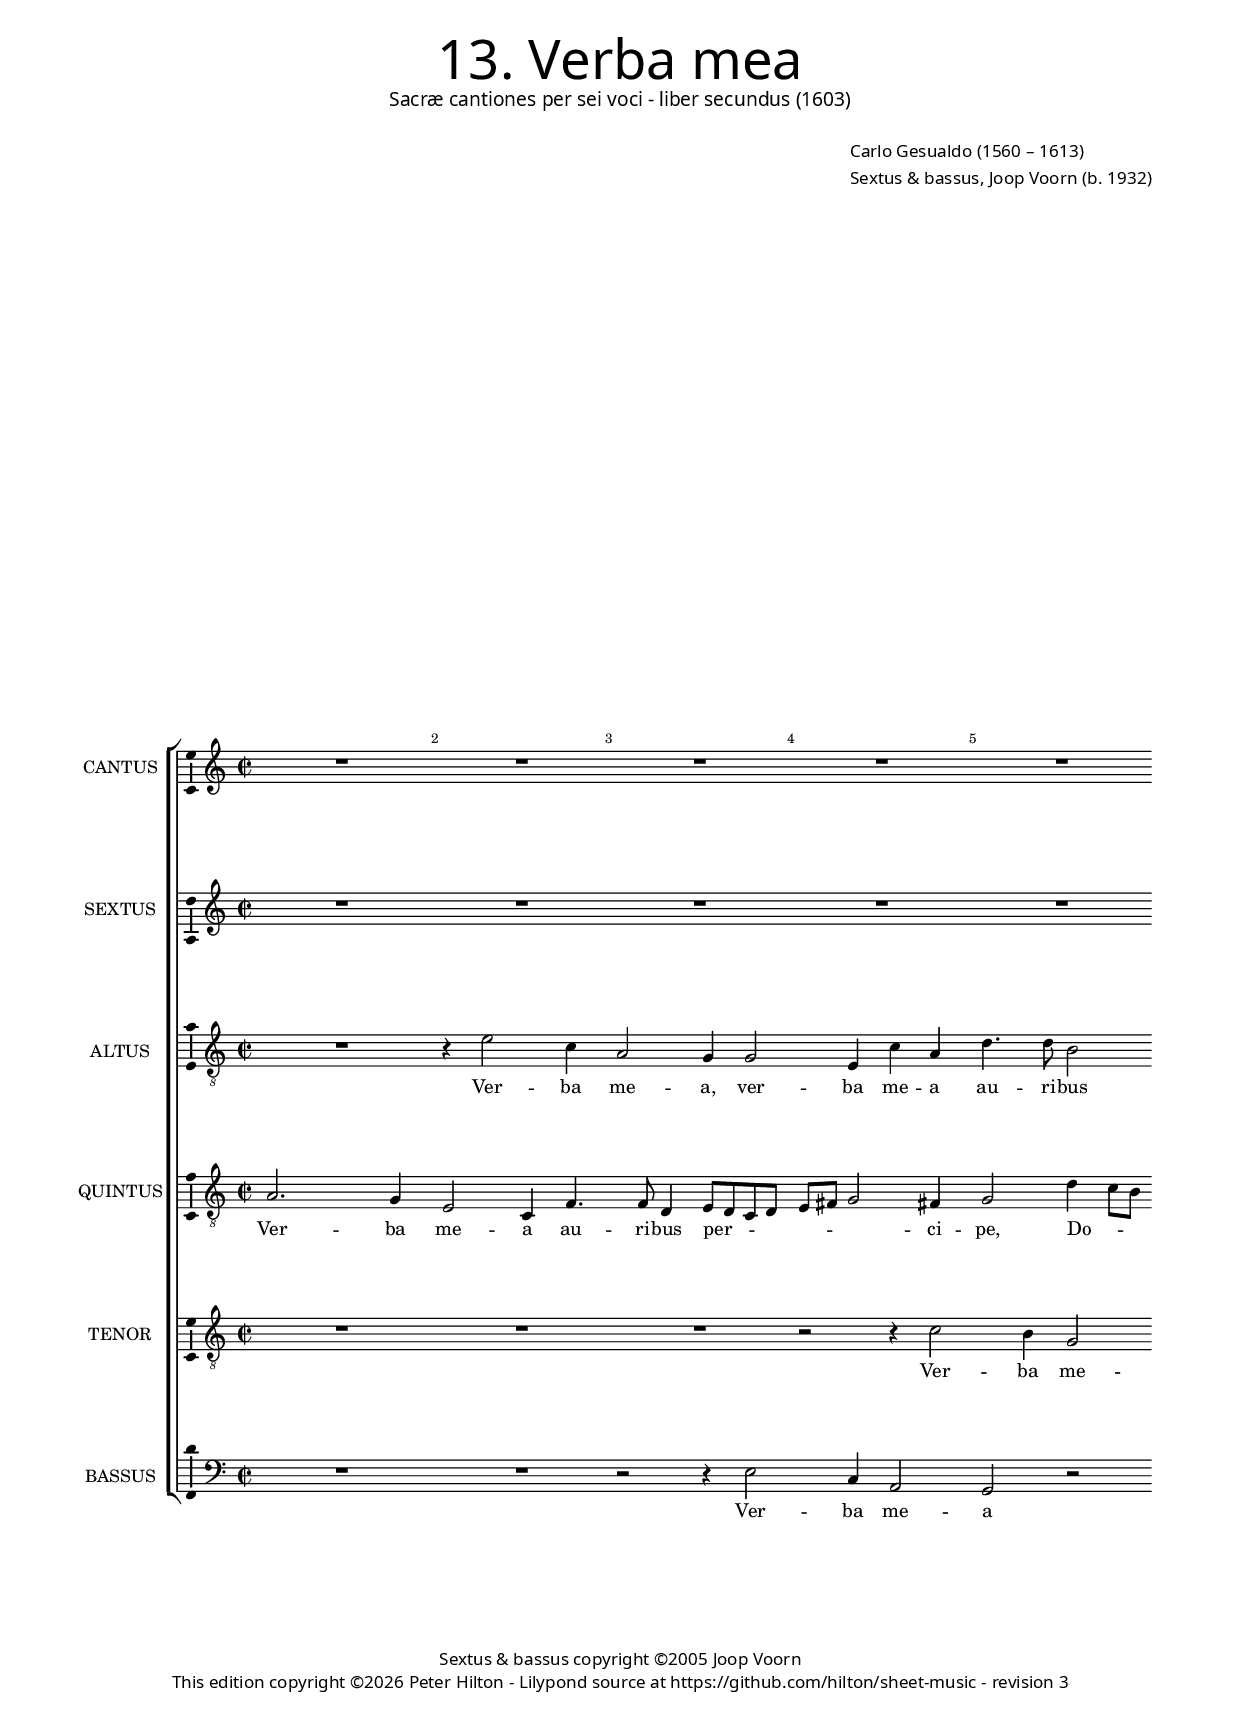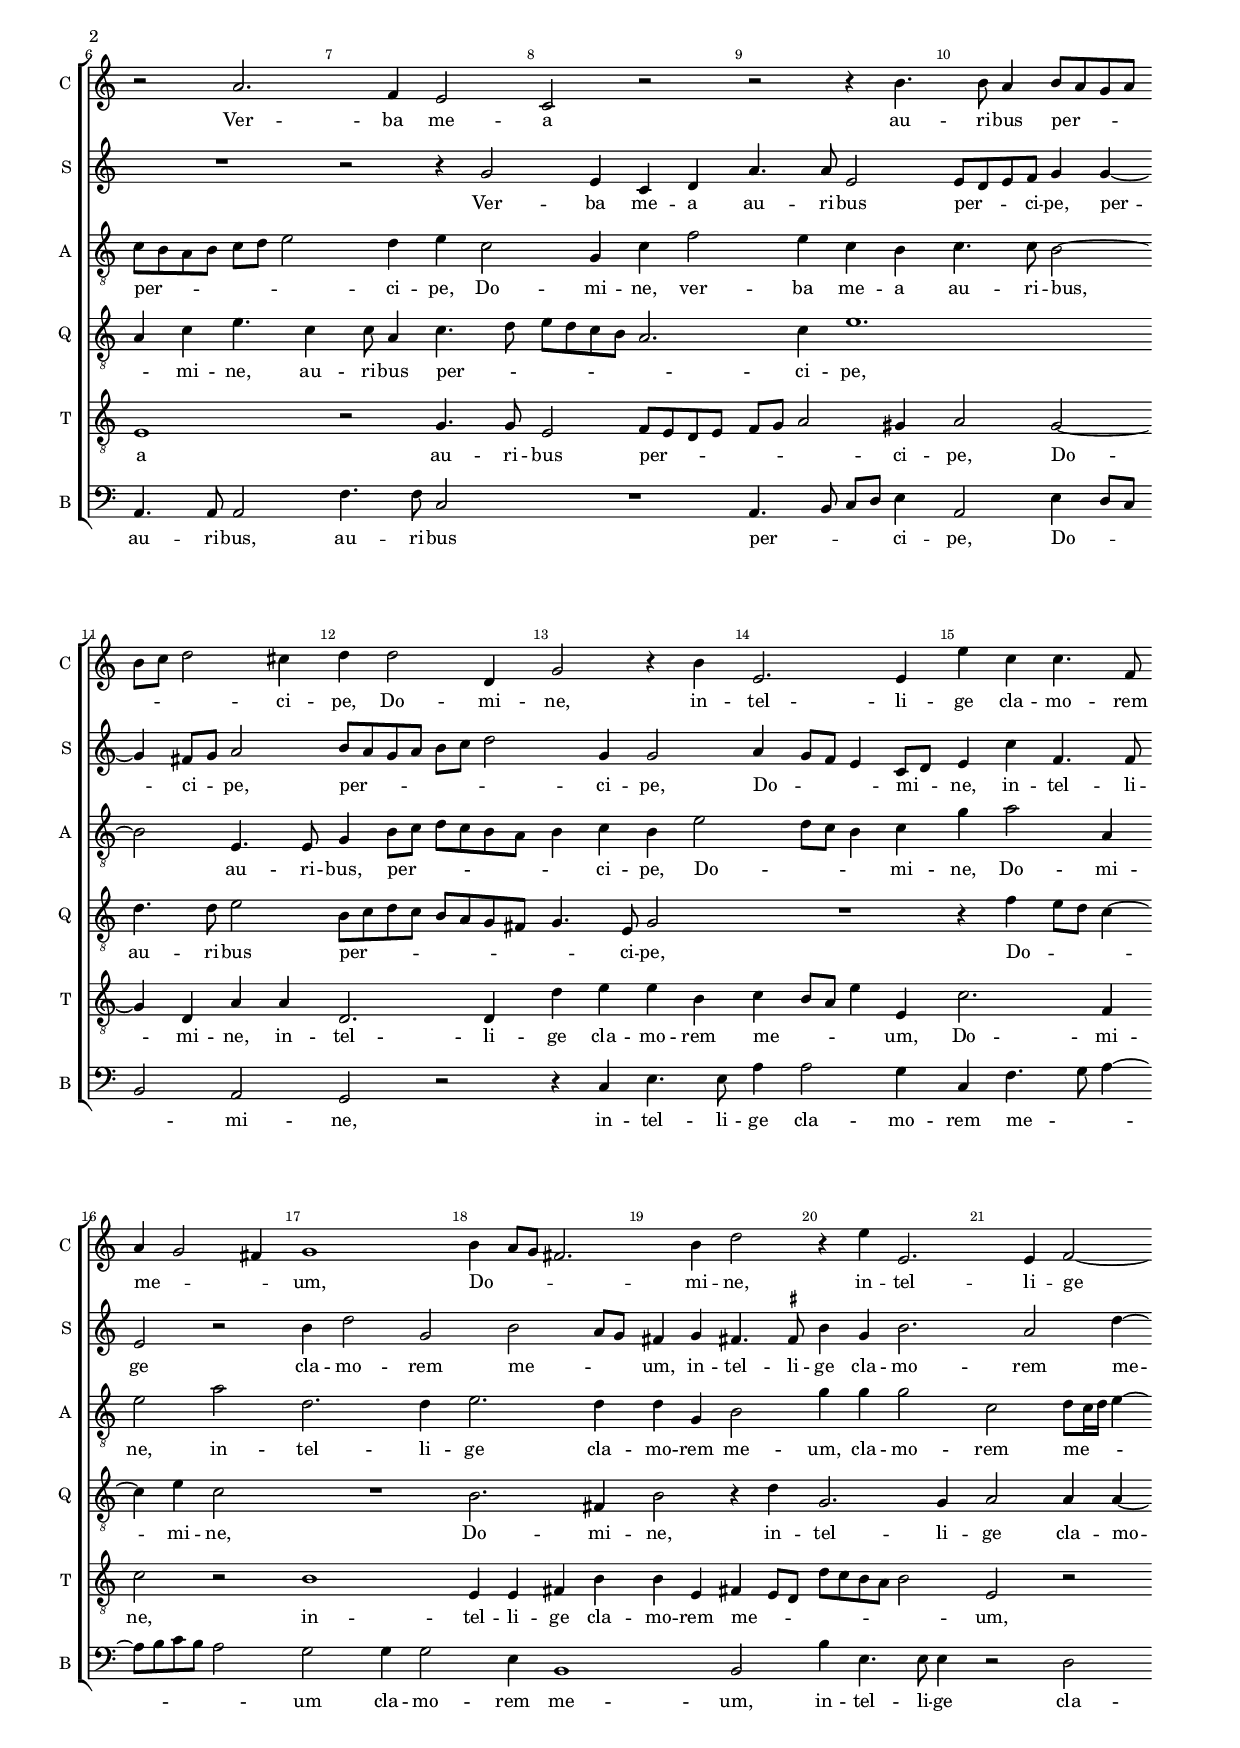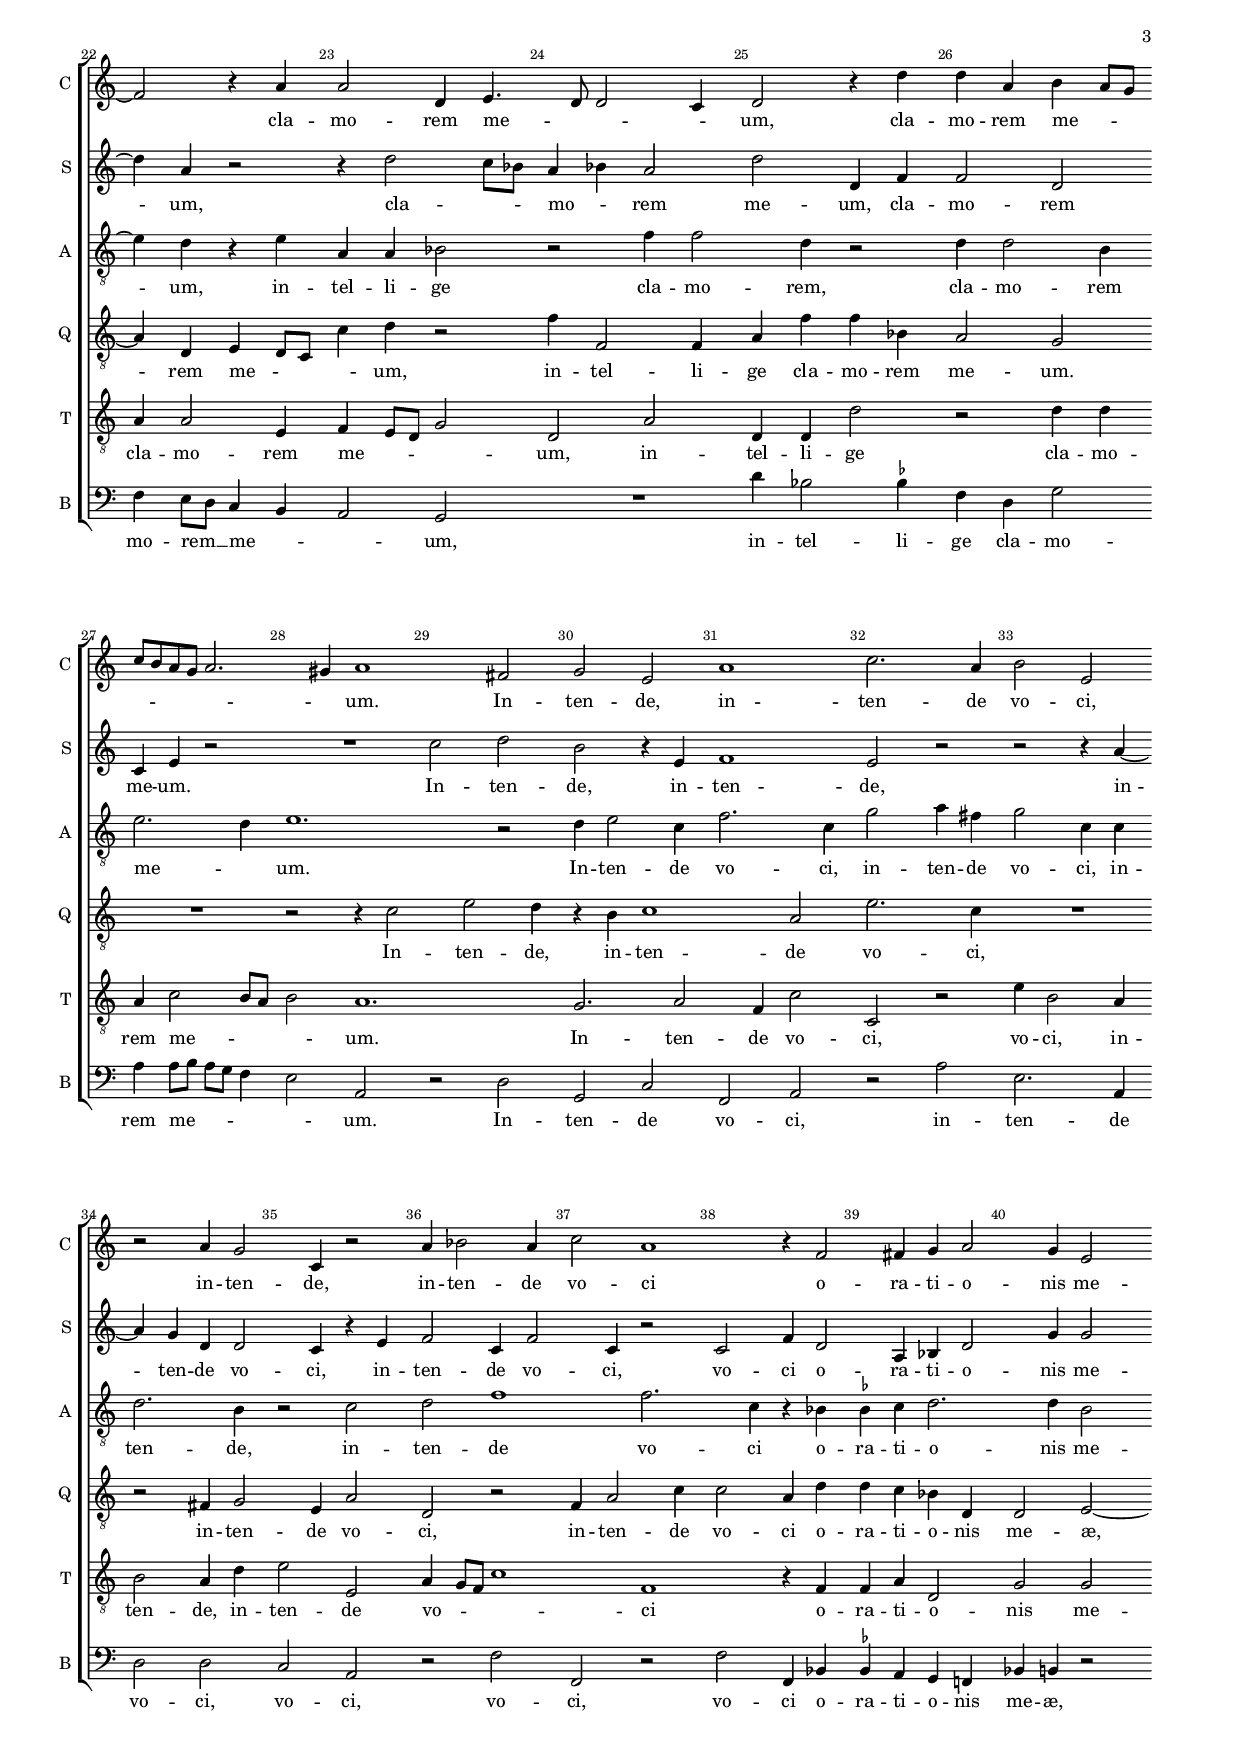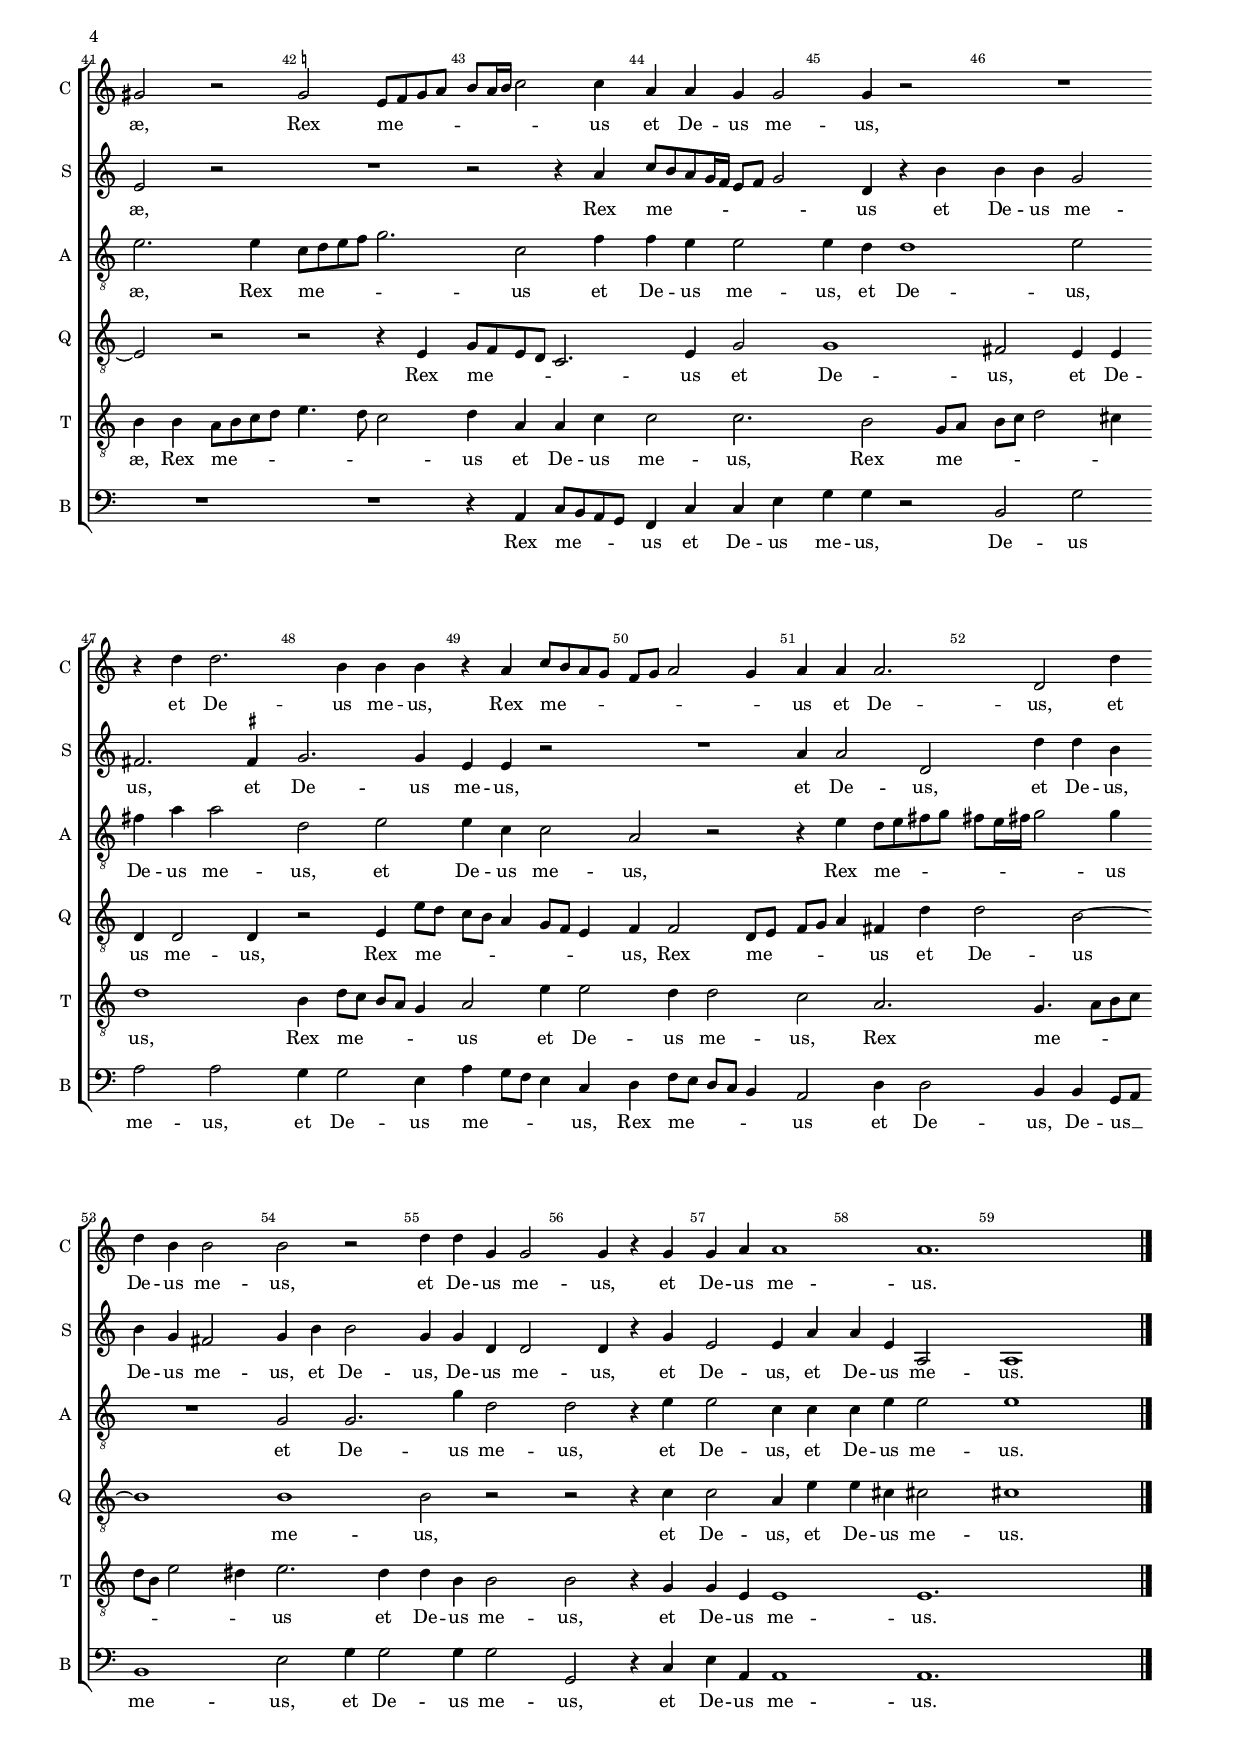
% Copyright ©2013 Peter Hilton - https://github.com/hilton

\version "2.16.2"
revision = "3"
\pointAndClickOff

#(set-global-staff-size 15)

\paper {
	#(define fonts (make-pango-font-tree "Century Schoolbook L" "Source Sans Pro" "Luxi Mono" (/ 15 20)))
	annotate-spacing = ##f
	two-sided = ##t
	inner-margin = 15\mm
	outer-margin = 15\mm
	top-markup-spacing = #'( (basic-distance . 4) )
	markup-system-spacing = #'( (padding . 70) )
	system-system-spacing = #'( (basic-distance . 20) (stretchability . 100) )
  	ragged-bottom = ##f
	ragged-last-bottom = ##t
} 

year = #(strftime "©%Y" (localtime (current-time)))

\header {
	title = \markup \medium \fontsize #6 \override #'(font-name . "Source Sans Pro Light") {
		"13. Verba mea"
	}
	subtitle = \markup \medium \sans {
		"Sacræ cantiones per sei voci - liber secundus (1603)"
	}
	composer = \markup \sans {
		\vspace #2
		\column {
			\line { \with-url #"http://en.wikipedia.org/wiki/Carlo_Gesualdo" "Carlo Gesualdo" (1560 – 1613) }
			\line { Sextus & bassus, \with-url #"http://en.wikipedia.org/wiki/Joop_Voorn" "Joop Voorn" (b. 1932) }
		}
	}
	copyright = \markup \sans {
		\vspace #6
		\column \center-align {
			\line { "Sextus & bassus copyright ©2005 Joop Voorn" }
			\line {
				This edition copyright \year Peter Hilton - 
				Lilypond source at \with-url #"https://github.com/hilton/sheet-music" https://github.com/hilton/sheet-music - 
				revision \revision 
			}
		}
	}
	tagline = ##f
}

\layout {
  	ragged-right = ##f
  	ragged-last = ##f
	\context {
		\Score
		\override BarNumber #'self-alignment-X = #CENTER
		\override BarNumber #'break-visibility = #'#(#f #t #t)
		\override BarLine #'transparent = ##t
		\remove "Metronome_mark_engraver"
		\override VerticalAxisGroup #'staff-staff-spacing = #'((basic-distance . 10) (stretchability . 100))
		\override TupletNumber #'stencil = ##f 
	}
	\context { 
		\StaffGroup
		\remove "Span_bar_engraver"	
	}
	\context { 
		\Voice 
		\override NoteHead #'style = #'baroque
		\consists "Horizontal_bracket_engraver"
		\consists "Ambitus_engraver"
	}
}


global= { 
	\key c \major
	\tempo 2 = 48
	\time 2/2
	\set Staff.midiInstrument = "choir aahs"
	\accidentalStyle "forget"
}

showBarLine = { \once \override Score.BarLine #'transparent = ##f }
ficta = { \once \set suggestAccidentals = ##t }
squareBracket = {  }


cantus = \new Voice {
	\relative c' {
		R1 R R R R \break
		
		r2 a'2. f4 e2 c r r r4 b'4. b8 a4 b8 a g a \break
		b c d2 cis4 d d2 d,4 g2 r4 b e,2. e4 e' c c4. f,8 \break
		a4 g2 fis4 g1 b4 a8 g fis2. b4 d2 r4 e e,2. e4 f2 ~ \break
		
		f r4 a a2 d,4 e4. d8 d2 c4 d2 r4 d' d a b a8 g \break
		c b a g a2. gis4 a1 fis2 g e a1 c2. a4 b2 e, \break
		r2 a4 g2 c,4 r2 a'4 bes2 a4 c2 a1 r4 f2 fis4 g a2 g4 e2 \break
		
		gis2 r \ficta g! e8 f g a b a16 b c2 c4 a a g g2 g4 r2 R1 \break
		r4 d'4 d2. b4 b b r a c8 b a g f g a2 g4 a a a2. d,2 d'4 \break
		d b b2 b r d4 d g, g2 g4 r g g a a1 a1. \showBarLine \bar "|."
	}
	\addlyrics {
		Ver -- ba me -- a au -- ri -- bus per -- _ _ _ 
		_ _ _ ci -- pe, Do -- mi -- ne, in -- tel -- li -- ge cla -- mo -- rem 
		me -- _ _ um, Do -- _ _ _ mi -- ne, in -- tel -- li -- ge 
		
		cla -- mo -- rem me -- _ _ _ um, cla -- mo -- rem me -- _ _
		_ _ _ _ _ _ um. In -- ten -- de, in -- ten -- de vo -- ci,
		in -- ten -- de, in -- ten -- de vo -- ci o -- ra -- ti -- o -- nis me -- 

		æ, Rex me -- _ _ _ _ _ _ _ us et De -- us me -- us, 
		et De -- us me -- us, Rex me -- _ _ _ _ _ _ _ us et De -- us, et
		De -- us me -- us, et De -- us me -- us, et De -- us me -- us.
	}
}

sextus = \new Voice {
	\relative c'' {
		R1 R R R R
		
		R r2 r4 g2 e4 c d a'4. a8 e2 e8 d e f g4 g ~
		g fis8 g a2 b8 a g a b c d2 g,4 g2 a4 g8 f e4 c8 d e4 c' f,4. f8
		e2 r b'4 d2 g, b a8 g fis4 g fis4. \ficta fis8 b4 g b2. a2 d4 ~
		
		d a r2 r4 d2 c8 bes a4 bes a2 d d,4 f f2 d
		c4 e r2 R1 c'2 d b r4 e, f1 e2 r r r4 a ~
		a g d d2 c4 r e f2 c4 f2 c4 r2 c f4 d2 a4 bes d2 g4 g2
		
		e2 r R1 r2 r4 a c8 b a g16 f e8 f g2 d4 r b' b b g2
		fis2. \ficta fis4 g2. g4 e e r2 R1 a4 a2 d, d'4 d b
		b g fis2 g4 b b2 g4 g d d2 d4 r g e2 e4 a a e a,2 a1
	}
	\addlyrics {
		Ver -- ba me -- a au -- ri -- bus per -- _ _ ci -- pe, per -- 
		ci -- _ pe, per -- _ _ _ _ _ _ ci -- pe, Do -- _ _ _ mi -- _ ne, in -- tel -- li -- 
		ge cla -- mo -- rem me -- _ _ um, in -- tel -- li -- ge cla -- mo -- rem me -- 
		
		um, cla -- _ _ mo -- _ rem me -- um, cla -- mo -- rem 
		me -- um. In -- ten -- de, in -- ten -- de, in -- 
		ten -- de vo -- ci, in -- ten -- de vo -- ci, vo -- ci o -- ra -- ti -- o -- nis me -- 
		
		æ, Rex me -- _ _ _ _ _ _ _ us et De -- us me -- 
		us, et De -- us me -- us, et De -- us, et De -- us,
		De -- us me -- us, et De -- us, De -- us me -- us, et De -- us, et De -- us me -- us.
	}
}

altus = {
	\new Voice = "altus" {
		\relative c' {
			\clef "treble_8"
			R1 r4 e2 c4 a2 g4 g2 e4 c' a d4. d8 b2
			
			c8 b a b c d e2 d4 e c2 g4 c f2 e4 c b c4. c8 b2 ~
			b e,4. e8 g4 b8 c d c b a b4 c b e2 d8 c b4 c g' a2 a,4
			e'2 a d,2. d4 e2. d4 d g, b2 g'4 g g2 c,2 d8 c16 d e4 ~
			
			e d r e a, a bes2 r f'4 f2 d4 r2 d4 d2 b4
			e2. d4 e1. r2 d4 e2 c4 f2. c4 g'2 a4 fis g2 c,4 c
			d2. b4 r2 c d f1 f2. c4 r bes \ficta bes c d2. d4 b2
			
			e2. e4 c8 d e f g2. c,2 f4 f e e2 e4 d d1 e2
			fis4 a a2 d, e e4 c c2 a r r4 e'4 d8 e fis g fis e16 fis g2 g4
			R1 g,2 g2. g'4 d2 d r4 e e2 c4 c c e e2 e1
		}
	}
	\addlyrics {
		Ver -- ba me -- a, ver -- ba me -- a au -- ri -- bus 
		
		per -- _ _ _ _ _ _ ci -- pe, Do -- mi -- ne, ver -- ba me -- a au -- ri -- bus,
		au -- ri -- bus, per -- _ _ _ _ _ _ ci -- pe, Do -- _ _ _ mi -- ne, Do -- mi --
		ne, in -- tel -- li -- ge cla -- mo -- rem me -- um, cla -- mo -- rem me -- _ _ _ 
		
		um, in -- tel -- li -- ge cla -- mo -- rem, cla -- mo -- rem
		me -- _ um. In -- ten -- de vo -- ci, in -- ten -- de vo -- ci, in -- 
		ten -- de, in -- ten -- de vo -- ci o -- ra -- ti -- o -- nis me -- 
		
		æ, Rex me -- _ _ _ _ us et De -- us me -- us, et De -- us,
		De -- us me -- us, et De -- us me -- us, Rex me -- _ _ _ _ _ _ _ us
		et De -- us me -- us, et De -- us, et De -- us me -- us.
	}
}

quintus = {
	\new Voice = "quintus" {
		\relative c' {
			\clef "treble_8"
			a2. g4 e2 c4 f4. f8 d4 e8 d c d e fis g2 fis4 g2 d'4 c8 b
			
			a4 c e4. c4 c8 a4 c4. d8 e d c b a2. c4 e1.
			d4. d8 e2 b8 c d c b a g fis g4. e8 g2 R1 r4 f' e8 d c4 ~
			c e c2 R1 b2. fis4 b2 r4 d g,2. g4 a2 a4 a4 ~
			
			a d, e d8 c c'4 d r2 f4 f,2 f4 a f' f bes, a2 g
			R1 r2 r4 c2 e d4 r b c1 a2 e'2. c4 R1
			r2 fis,4 g2 e4 a2 d, r f4 a2 c4 c2 a4 d d c bes d, d2 e ~
			
			e2 r r r4 e g8 f e d c2. e4 g2 g1 fis2 e4 e
			d d2 d4 r2 e4 e'8 d c b a4 g8 f e4 f f2 d8 e f g a4 fis d' d2 b ~
			b1 b b2 r r r4 c c2 a4 e' e cis cis2 cis1
		}
	}
	\addlyrics {
		Ver -- ba me -- a au -- ri -- bus per -- _ _ _ _ _ _ ci -- pe, Do -- _ _

		_ mi -- ne, au -- ri -- bus per -- _ _ _ _ _ _ ci -- pe,
		au -- ri -- bus per -- _ _ _ _ _ _ _ _ ci -- pe, Do -- _ _ _ 
		mi -- ne, Do -- mi -- ne, in -- tel -- li -- ge cla -- mo -- 
		
		rem me -- _ _ _ um, in -- tel -- li -- ge cla -- mo -- rem me -- um.
		In -- ten -- de, in -- ten -- de vo -- ci, 
		in -- ten -- de vo -- ci, in -- ten -- de vo -- ci o -- ra -- ti -- o -- nis me -- æ,
		
		Rex me -- _ _ _ _ us et De -- us, et De -- 
		us me -- us, Rex me -- _ _ _ _ _ _ _ us, Rex me -- _ _ _ _ us et De -- us
		me -- us, et De -- us, et De -- us me -- us.
	}
}

tenor = {
	\new Voice = "tenor" {
		\relative c' {
			\clef "treble_8"
			R1 R R r2 r4 c2 b4 g2
			
			e1 r2 g4. g8 e2 f8 e d e f g a2 gis4 a2 g ~
			g4 d a' a d,2. d4 d' e e b c b8 a e'4 e, c'2. f,4
			c'2 r b1 e,4 e fis b b e, fis e8 d d' c b a b2 e, r
			
			a4 a2 e4 f e8 d g2 d a' d,4 d d'2 r d4 d
			a c2 b8 a b2 a1. g2. a2 f4 c'2 c, r e'4 b2 a4
			b2 a4 d e2 e, a4 g8 f c'1 f, r4 f4 f a d,2 g g
			
			b4 b a8 b c d e4. d8 c2 d4 a a c c2 c2. b2 g8 a b c d2 cis4
			d1 b4 d8 c b a g4 a2 e'4 e2 d4 d2 c a2. g4. a8 b c
			d b e2 dis4 e2. d4 d b b2 b r4 g g e e1 e1.
		}
	}
	\addlyrics {
		Ver -- ba me -- 
		
		a au -- ri -- bus per -- _ _ _ _ _ _ ci -- pe, Do -- 
		mi -- ne, in -- tel -- li -- ge cla -- mo -- rem me -- _ _ _ um, Do -- mi --
		ne, in -- tel -- li -- ge cla -- mo -- rem me -- _ _ _ _ _ _ _ um,
		
		cla -- mo -- rem me -- _ _ _ um, in -- tel -- li -- ge cla -- mo -- 
		rem me -- _ _ _ um. In -- ten -- de vo -- ci, vo -- ci, in -- 
		ten -- de, in -- ten -- de vo -- _ _ _ ci o -- ra -- ti -- o -- nis me -- 
		
		æ, Rex me -- _ _ _ _ _ _ us et De -- us me -- us, Rex me -- _ _ _ _ _ 
		us, Rex me -- _ _ _ _ us et De -- us me -- us, Rex me -- _ _ _
		_ _ _ _ us et De -- us me -- us, et De -- us me -- us.
	}
}

bassus = {
	\new Voice = "bassus" {
		\relative c {
			\clef "bass"
			R1 R r2 r4 e2 c4 a2 g r
			
			a4. a8 a2 f'4. f8 c2 R1 a4. b8 c d e4 a,2 e'4 d8 c
			b2 a g r r4 c e4. e8 a4 a2 g4 c, f4. g8 a4 ~
			a8 b c b a2 g g4 g2 e4 b1 b2 b'4 e,4. e8 e4 r2 d
			
			f4 e8 d c4 b a2 g R1 d''4 bes2 \ficta bes4 f d g2
			a4 a8 b a g f4 e2 a, r d g, c f, a r a' e2. a,4
			d2 d c a r f' f, r f' f,4 bes \ficta bes a g f! bes b! r2
			
			R1 R r4 a c8 b a g f4 c' c e g g r2 b, g'
			a a g4 g2 e4 a4 g8 f e4 c d f8 e d c b4 a2 d4 d2 b4 b g8 a
			b1 e2 g4 g2 g4 g2 g, r4 c4 e a, a1 a1.
		}
	}
	\addlyrics {
		Ver -- ba me -- a 
		
		au -- ri -- bus, au -- ri -- bus per -- _ _ _ ci -- pe, Do -- _ _ 
		_ mi -- ne, in -- tel -- li -- ge cla -- mo -- rem me -- _ _
		_ _ _ _ um cla -- mo -- rem me -- um, in -- tel -- li -- ge cla -- 
		
		mo -- rem __ _ me -- _ _ um, in -- tel -- li -- ge cla -- mo -- 
		rem me -- _ _ _ _ _ um. In -- ten -- de vo -- ci, in -- ten -- de 
		vo -- ci, vo -- ci, vo -- ci, vo -- ci o -- ra -- ti -- o -- nis me -- æ,
		
		Rex me -- _ _ _ us et De -- us me -- us, De -- us 
		me -- us, et De -- us me -- _ _ _ us, Rex me -- _ _ _ _ us et De -- us, De -- us __ _
		me -- us, et De -- us me -- us, et De -- us me -- us.
	}
}


\score {
	<<
		\new StaffGroup
	  	<< 
			\set Score.proportionalNotationDuration = #(ly:make-moment 1 8)
			\new Staff \with { instrumentName = #"CANTUS"  shortInstrumentName = #"C " } << \global \cantus >> 
			\new Staff \with { instrumentName = #"SEXTUS"  shortInstrumentName = #"S " } << \global \sextus >> 
			\new Staff \with { instrumentName = #"ALTUS"   shortInstrumentName = #"A " } << \global \altus >>
			\new Staff \with { instrumentName = #"QUINTUS" shortInstrumentName = #"Q " } << \global \quintus >>
			\new Staff \with { instrumentName = #"TENOR"   shortInstrumentName = #"T " } << \global \tenor >>
			\new Staff \with { instrumentName = #"BASSUS"  shortInstrumentName = #"B " } << \global \bassus >>
		>> 
	>>
	\layout { }
	\midi { }
}
